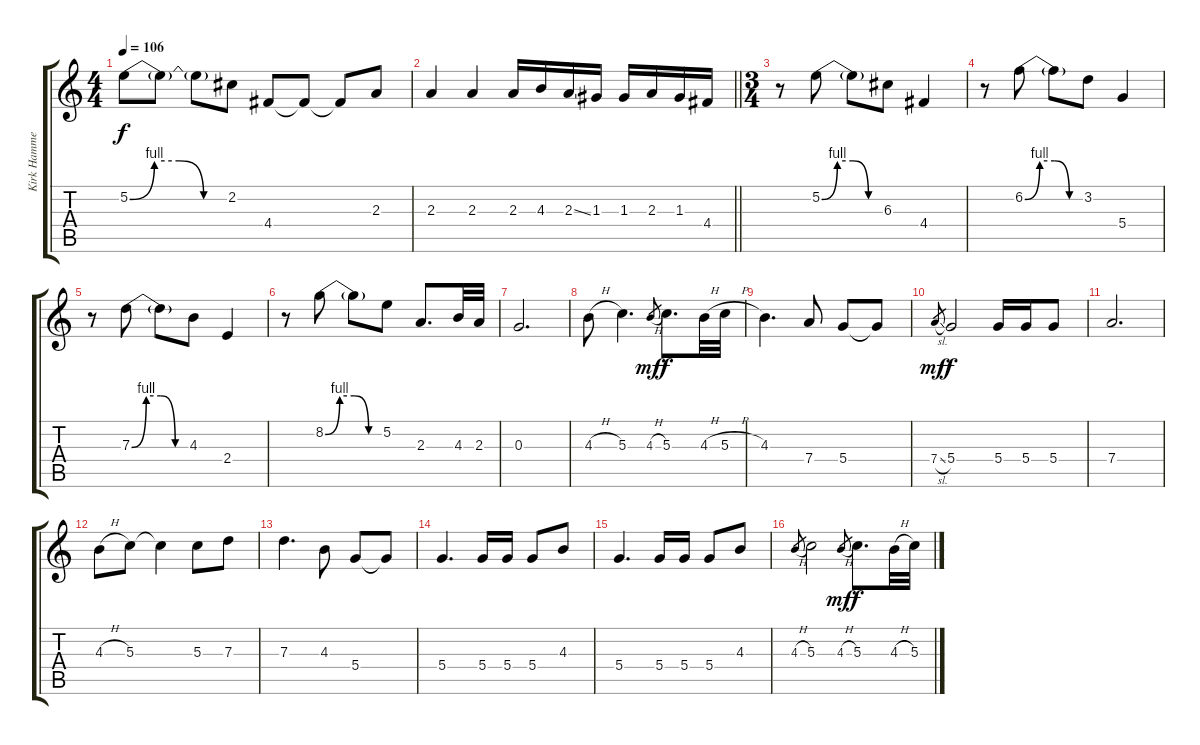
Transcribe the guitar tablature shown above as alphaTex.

\track ("Kirk Hammett" "Kirk Hamme") {instrument distortionguitar}
\staff {score tabs}
\tuning (E4 B3 G3 D3 A2 E2) {hide}
\ts (4 4)
\tempo 106
\clef g2
\ks c
5.2{be (custom 0 0 15 4 30 4 45 0 60 0)}.8{dy f} 5.2{t}.8 5.2{t}.8 2.2.8 4.4.8 4.4{t}.8 4.4{t}.8 2.3.8 |
\barLineRight lightlight
2.3.4 2.3.4 2.3.16 4.3.16 2.3{ss}.16 1.3.16 1.3.16 2.3.16 1.3.16 4.4.16 |
\ts (3 4)
r.8 5.2{be (custom 0 0 15 4 30 4 45 0 60 0)}.8 5.2{t}.8 6.3.8 4.4.4 |
r.8 6.2{be (custom 0 0 15 4 30 4 45 0 60 0)}.8 6.2{t}.8 3.2.8 5.4.4 |
r.8 7.3{be (custom 0 0 15 4 30 4 45 0 60 0)}.8 7.3{t}.8 4.3.8 2.4.4 |
r.8 8.2{be (custom 0 0 15 4 30 4 45 0 60 0)}.8 8.2{t}.8 5.2.8 2.3.8{d} 4.3.32 2.3.32 |
0.3.2{d} |
4.3{h}.8 5.3.4{d} 4.3{h}.8{gr dy mf} 5.3.8{d dy f} 4.3{h}.32 5.3{h}.32 |
4.3.4{d} 7.4.8 5.4.8 5.4{t}.8 |
7.4{sl}.8{gr dy mf} 5.4.2{dy f} 5.4.16 5.4.16 5.4.8 |
7.4.2{d} |
4.3{h}.8 5.3.8 5.3{t}.4 5.3.8 7.3.8 |
7.3.4{d} 4.3.8 5.4.8 5.4{t}.8 |
5.4.4{d} 5.4.16 5.4.16 5.4.8 4.3.8 |
5.4.4{d} 5.4.16 5.4.16 5.4.8 4.3.8 |
4.3{h}.8{gr} 5.3.2 4.3{h}.8{gr dy mf} 5.3.8{d dy f} 4.3{h}.32 5.3{h}.32
